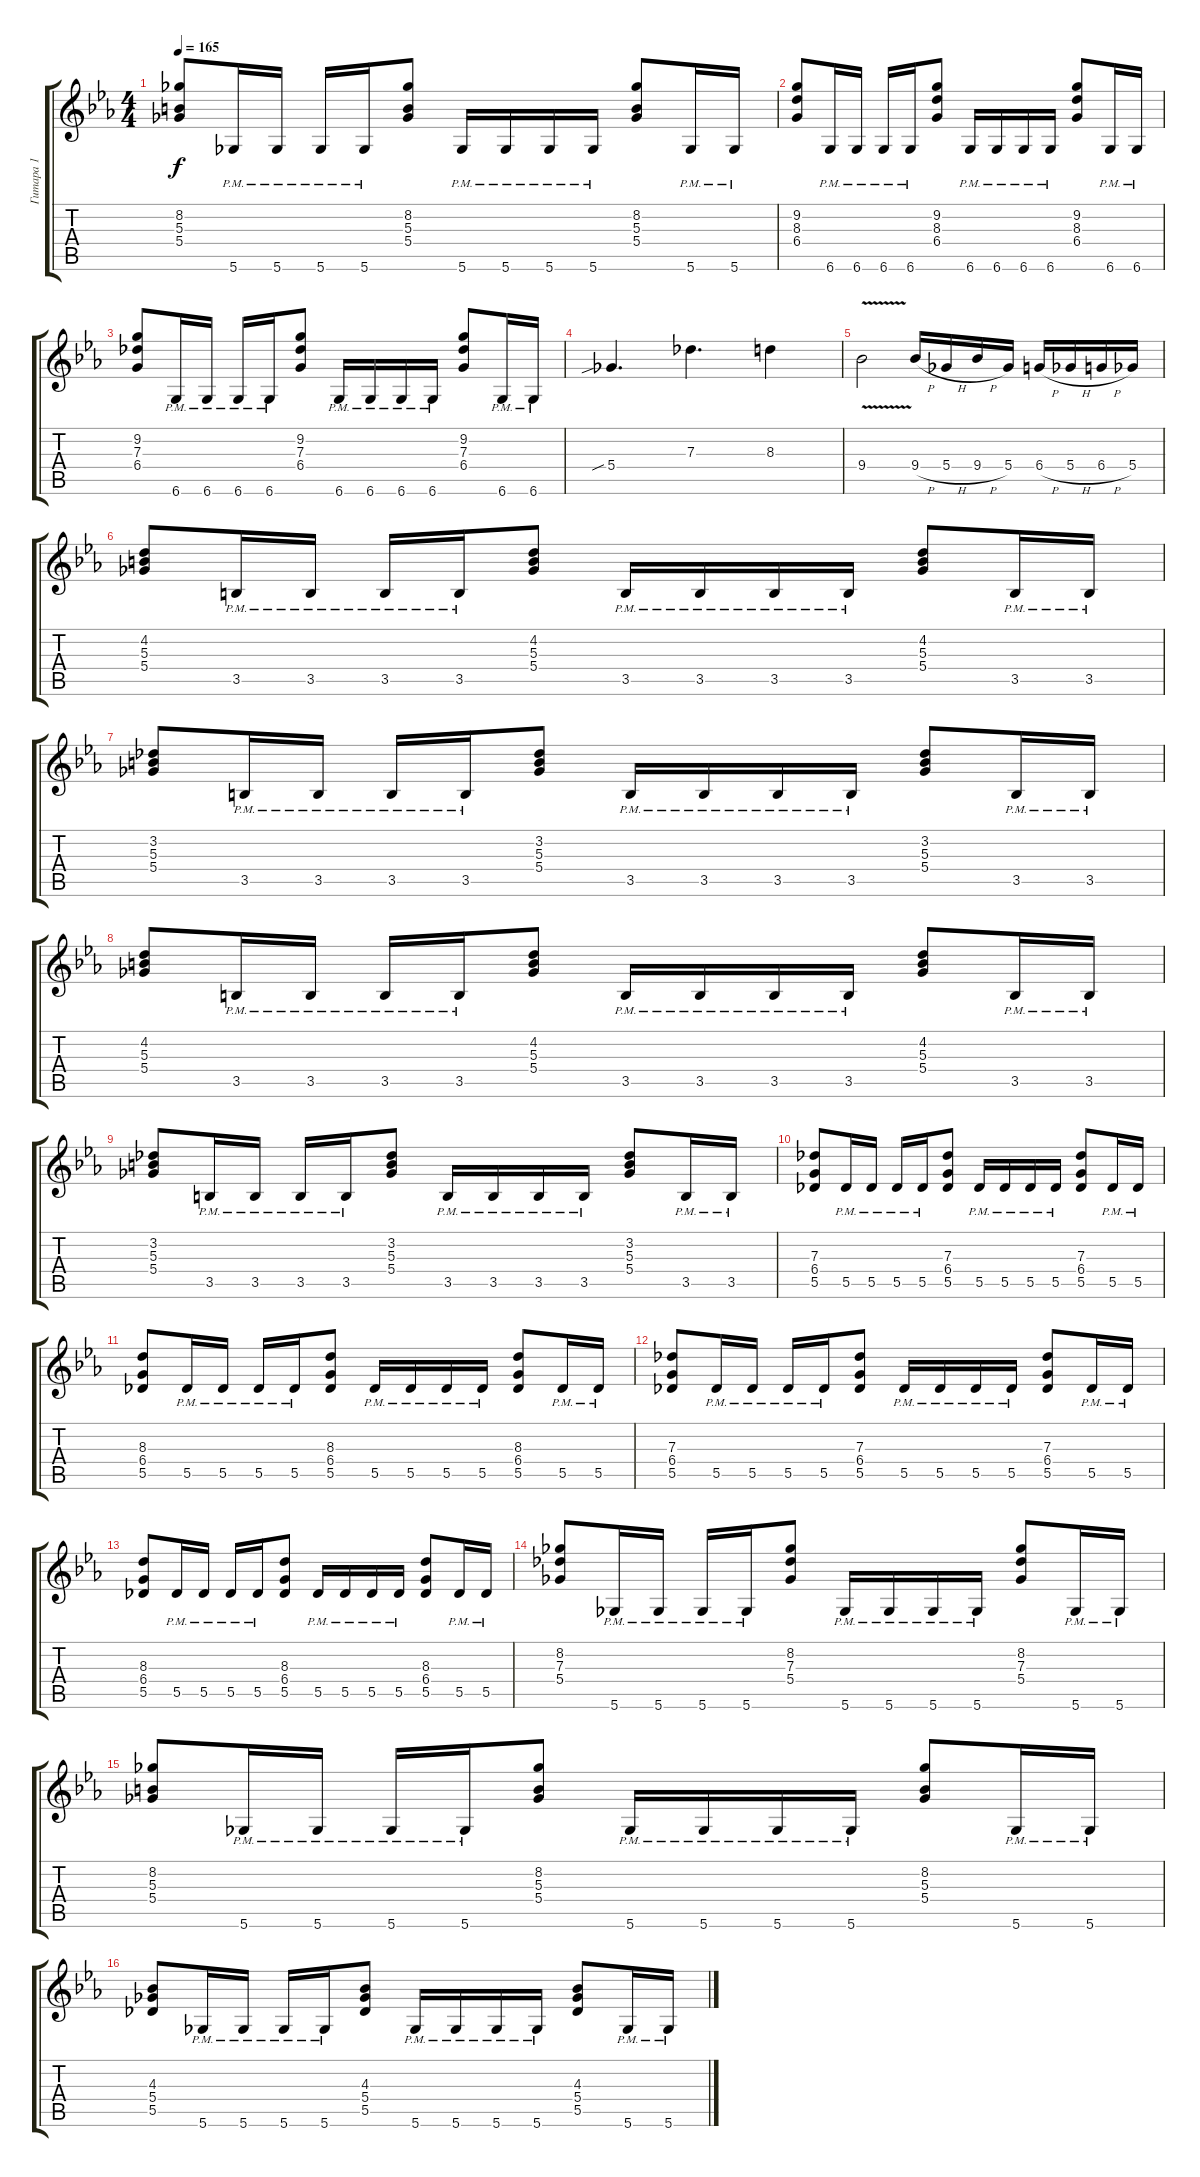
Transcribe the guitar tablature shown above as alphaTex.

\track ("Гитара 1" "Гитара 1") {instrument distortionguitar}
\staff {score tabs}
\tuning (Eb4 Bb3 Gb3 Db3 Ab2 Db2) {hide}
\ts (4 4)
\tempo 165
\clef g2
\ks cminor
(8.2 5.3 5.4).8{dy f} 5.6{pm}.16 5.6{pm}.16 5.6{pm}.16 5.6{pm}.16 (8.2 5.3 5.4).8 5.6{pm}.16 5.6{pm}.16 5.6{pm}.16 5.6{pm}.16 (8.2 5.3 5.4).8 5.6{pm}.16 5.6{pm}.16 |
(9.2 8.3 6.4).8 6.6{pm}.16 6.6{pm}.16 6.6{pm}.16 6.6{pm}.16 (9.2 8.3 6.4).8 6.6{pm}.16 6.6{pm}.16 6.6{pm}.16 6.6{pm}.16 (9.2 8.3 6.4).8 6.6{pm}.16 6.6{pm}.16 |
(9.2 7.3 6.4).8 6.6{pm}.16 6.6{pm}.16 6.6{pm}.16 6.6{pm}.16 (9.2 7.3 6.4).8 6.6{pm}.16 6.6{pm}.16 6.6{pm}.16 6.6{pm}.16 (9.2 7.3 6.4).8 6.6{pm}.16 6.6{pm}.16 |
5.4{sib}.4{d} 7.3.4{d} 8.3.4 |
9.4{v}.2 9.4{h}.16 5.4{h}.16 9.4{h}.16 5.4.16 6.4{h}.16 5.4{h}.16 6.4{h}.16 5.4.16 |
(4.2 5.3 5.4).8 3.5{pm}.16 3.5{pm}.16 3.5{pm}.16 3.5{pm}.16 (4.2 5.3 5.4).8 3.5{pm}.16 3.5{pm}.16 3.5{pm}.16 3.5{pm}.16 (4.2 5.3 5.4).8 3.5{pm}.16 3.5{pm}.16 |
(3.2 5.3 5.4).8 3.5{pm}.16 3.5{pm}.16 3.5{pm}.16 3.5{pm}.16 (3.2 5.3 5.4).8 3.5{pm}.16 3.5{pm}.16 3.5{pm}.16 3.5{pm}.16 (3.2 5.3 5.4).8 3.5{pm}.16 3.5{pm}.16 |
(4.2 5.3 5.4).8 3.5{pm}.16 3.5{pm}.16 3.5{pm}.16 3.5{pm}.16 (4.2 5.3 5.4).8 3.5{pm}.16 3.5{pm}.16 3.5{pm}.16 3.5{pm}.16 (4.2 5.3 5.4).8 3.5{pm}.16 3.5{pm}.16 |
(3.2 5.3 5.4).8 3.5{pm}.16 3.5{pm}.16 3.5{pm}.16 3.5{pm}.16 (3.2 5.3 5.4).8 3.5{pm}.16 3.5{pm}.16 3.5{pm}.16 3.5{pm}.16 (3.2 5.3 5.4).8 3.5{pm}.16 3.5{pm}.16 |
(7.3 6.4 5.5).8 5.5{pm}.16 5.5{pm}.16 5.5{pm}.16 5.5{pm}.16 (7.3 6.4 5.5).8 5.5{pm}.16 5.5{pm}.16 5.5{pm}.16 5.5{pm}.16 (7.3 6.4 5.5).8 5.5{pm}.16 5.5{pm}.16 |
(8.3 6.4 5.5).8 5.5{pm}.16 5.5{pm}.16 5.5{pm}.16 5.5{pm}.16 (8.3 6.4 5.5).8 5.5{pm}.16 5.5{pm}.16 5.5{pm}.16 5.5{pm}.16 (8.3 6.4 5.5).8 5.5{pm}.16 5.5{pm}.16 |
(7.3 6.4 5.5).8 5.5{pm}.16 5.5{pm}.16 5.5{pm}.16 5.5{pm}.16 (7.3 6.4 5.5).8 5.5{pm}.16 5.5{pm}.16 5.5{pm}.16 5.5{pm}.16 (7.3 6.4 5.5).8 5.5{pm}.16 5.5{pm}.16 |
(8.3 6.4 5.5).8 5.5{pm}.16 5.5{pm}.16 5.5{pm}.16 5.5{pm}.16 (8.3 6.4 5.5).8 5.5{pm}.16 5.5{pm}.16 5.5{pm}.16 5.5{pm}.16 (8.3 6.4 5.5).8 5.5{pm}.16 5.5{pm}.16 |
(8.2 7.3 5.4).8 5.6{pm}.16 5.6{pm}.16 5.6{pm}.16 5.6{pm}.16 (8.2 7.3 5.4).8 5.6{pm}.16 5.6{pm}.16 5.6{pm}.16 5.6{pm}.16 (8.2 7.3 5.4).8 5.6{pm}.16 5.6{pm}.16 |
(8.2 5.3 5.4).8 5.6{pm}.16 5.6{pm}.16 5.6{pm}.16 5.6{pm}.16 (8.2 5.3 5.4).8 5.6{pm}.16 5.6{pm}.16 5.6{pm}.16 5.6{pm}.16 (8.2 5.3 5.4).8 5.6{pm}.16 5.6{pm}.16 |
(4.3 5.4 5.5).8 5.6{pm}.16 5.6{pm}.16 5.6{pm}.16 5.6{pm}.16 (4.3 5.4 5.5).8 5.6{pm}.16 5.6{pm}.16 5.6{pm}.16 5.6{pm}.16 (4.3 5.4 5.5).8 5.6{pm}.16 5.6{pm}.16
